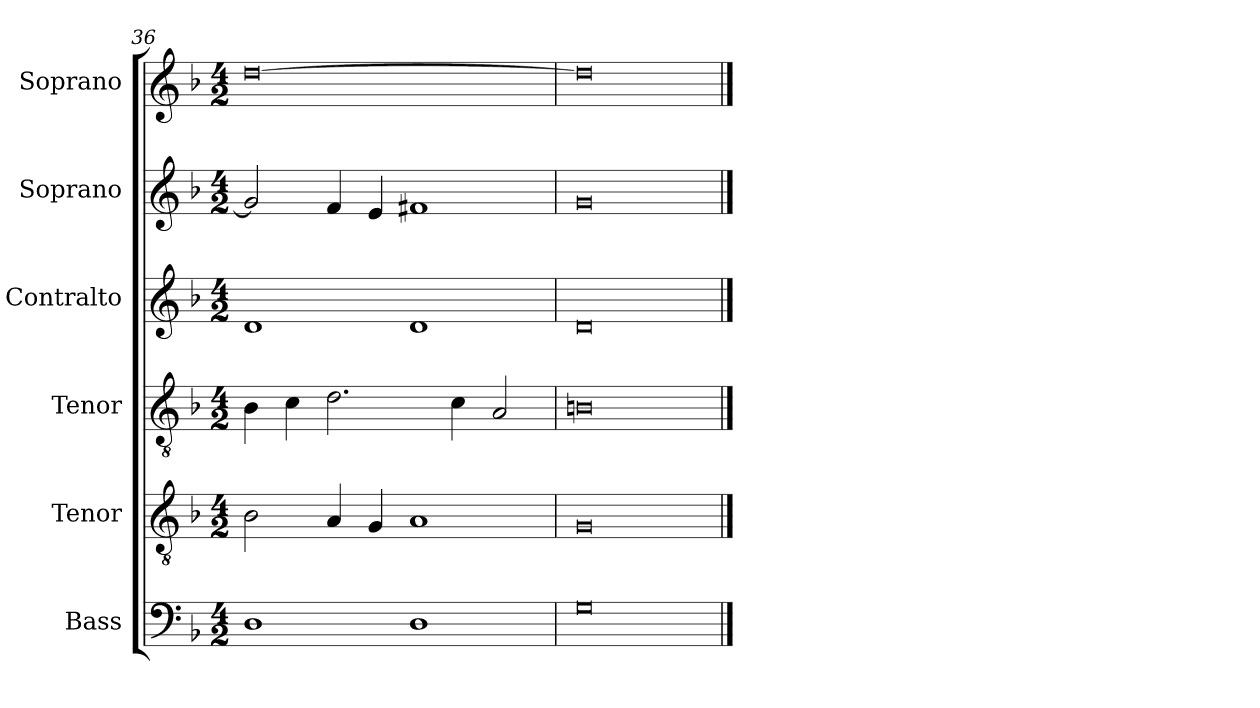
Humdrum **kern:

**kern	**kern	**kern	**kern	**kern	**kern
*part6	*part5	*part4	*part3	*part2	*part1
*staff6	*staff5	*staff4	*staff3	*staff2	*staff1
*I"Bass	*I"Tenor	*I"Tenor	*I"Contralto	*I"Soprano	*I"Soprano
*I'B	*I'T	*I'T	*I'A	*I'S	*I'S
*clefF4	*clefGv2	*clefGv2	*clefG2	*clefG2	*clefG2
*k[b-]	*k[b-]	*k[b-]	*k[b-]	*k[b-]	*k[b-]
*G:dor	*G:dor	*G:dor	*G:dor	*G:dor	*G:dor
*M4/2	*M4/2	*M4/2	*M4/2	*M4/2	*M4/2
=36	=36	=36	=36	=36	=36
1D	2B-	4B-	1d	2g]	[0dd
.	.	4c	.	.	.
.	4A	2.d	.	4f	.
.	4G	.	.	4e	.
1D	1A	.	1d	1f#X	.
.	.	4c	.	.	.
.	.	2A	.	.	.
=37	=37	=37	=37	=37	=37
0G	0G	0Bn	0d	0g	0dd]
==	==	==	==	==	==
*-	*-	*-	*-	*-	*-
